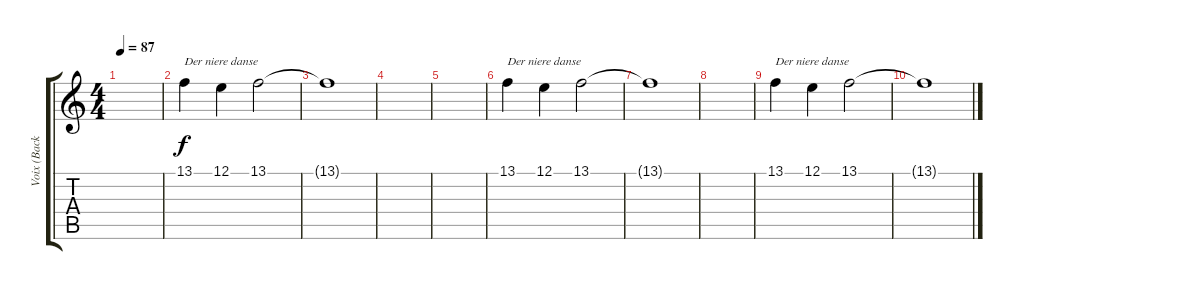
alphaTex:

\track ("Voix (Back)" "Voix (Back") {instrument ocarina}
\staff {score tabs}
\tuning (E4 B3 G3 D3 A2 E2) {hide}
\ts (4 4)
\tempo 87
\clef g2
\ks c
|
13.1.4{txt "Der niere danse"} 12.1.4 13.1.2 |
13.1{t}.1 |
|
|
13.1.4{txt "Der niere danse"} 12.1.4 13.1.2 |
13.1{t}.1 |
|
13.1.4{txt "Der niere danse"} 12.1.4 13.1.2 |
13.1{t}.1
